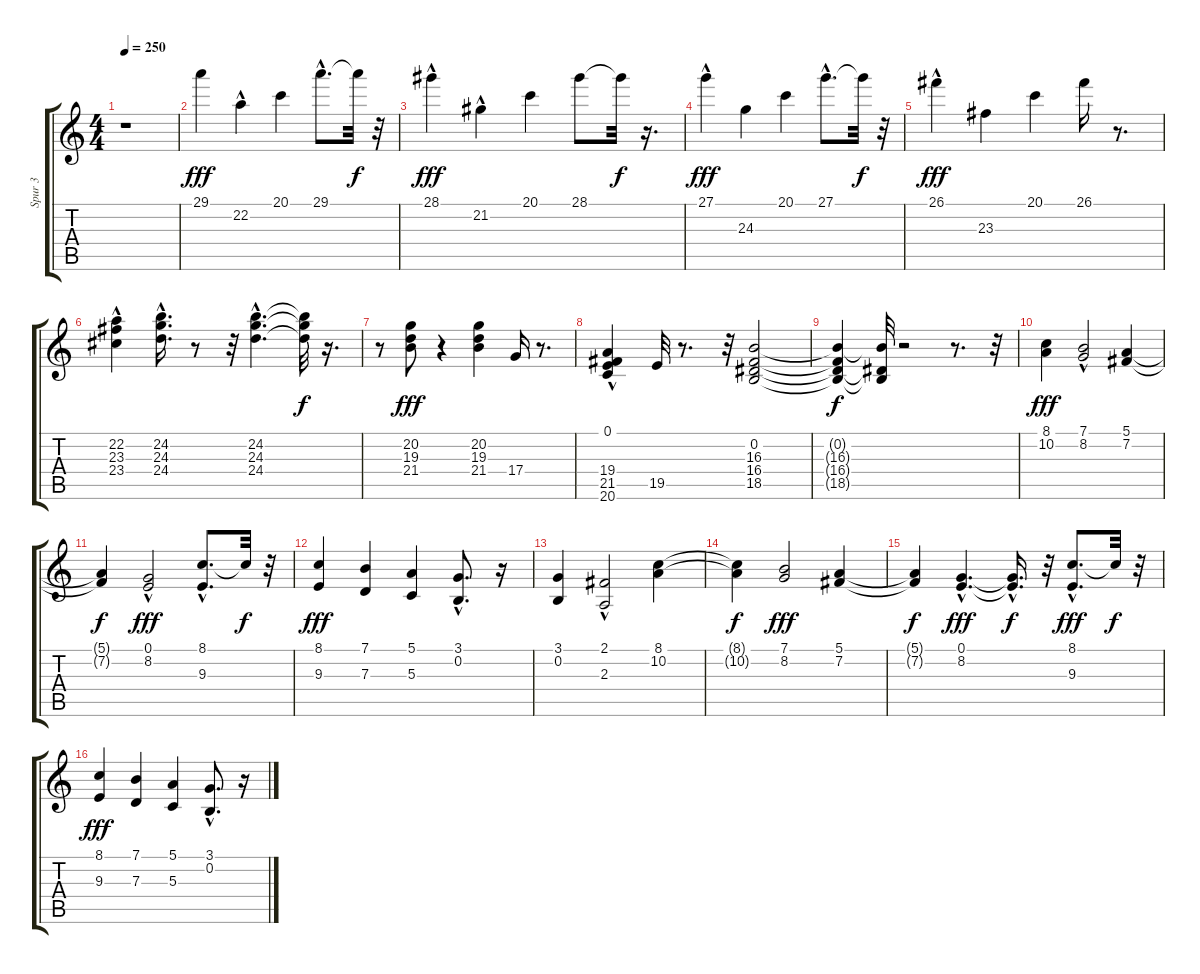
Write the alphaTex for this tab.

\track ("Spur 3" "Spur 3") {instrument acousticgrandpiano}
\staff {score tabs}
\tuning (E4 B3 G3 D3 A2 E2) {hide}
\ts (4 4)
\tempo 250
\clef g2
\ks c
r.1{dy f} |
29.1.4{dy fff} 22.2{hac}.4 20.1.4 29.1{hac}.8{d} 29.1{t}.32{dy f} r.32 |
28.1{hac}.4{dy fff} 21.2{hac}.4 20.1.4 28.1.8 28.1{t}.32{dy f} r.16{d} |
27.1{hac}.4{dy fff} 24.3.4 20.1.4 27.1{hac}.8{d} 27.1{t}.32{dy f} r.32 |
26.1{hac}.4{dy fff} 23.3.4 20.1.4 26.1.16 r.8{d} |
(22.2{hac} 23.3{hac} 23.4).4 (24.2 24.3 24.4{hac}).16{d} r.8 r.32 (24.2{hac} 24.3{hac} 24.4{hac}).4{d} (24.2{t} 24.3{t} 24.4{t}).32{dy f} r.16{d} |
r.8 (20.2 19.3 21.4).8{dy fff} r.4 (20.2 19.3 21.4).4 17.4.16 r.8{d} |
(0.1 19.4 21.5{hac} 20.6).4 19.5.32 r.8{d} r.32 (0.2 16.3 16.4 18.5).2 |
(0.2{t} 16.3{t} 16.4{t} 18.5{t}).4{dy f} (0.2{t} 16.3{t} 18.5{t}).32 r.2 r.8{d} r.32 |
(8.1 10.2).4{dy fff} (7.1{hac} 8.2).2 (5.1 7.2).4 |
(5.1{t} 7.2{t}).4{dy f} (0.1{hac} 8.2).2{dy fff} (8.1{hac} 9.3).8{d} 8.1{t}.32{dy f} r.32 |
(8.1 9.3).4{dy fff} (7.1 7.3).4 (5.1 5.3).4 (3.1{hac} 0.2).8{d} r.16 |
(3.1 0.2).4 (2.1 2.3{hac}).2 (8.1 10.2).4 |
(8.1{t} 10.2{t}).4{dy f} (7.1 8.2).2{dy fff} (5.1 7.2).4 |
(5.1{t} 7.2{t}).4{dy f} (0.1{hac} 8.2{hac}).4{d dy fff} (0.1{t} 8.2{hac t}).16{d dy f} r.32 (8.1{hac} 9.3).8{d dy fff} 8.1{t}.32{dy f} r.32 |
(8.1 9.3).4{dy fff} (7.1 7.3).4 (5.1 5.3).4 (3.1{hac} 0.2{hac}).8{d} r.16
